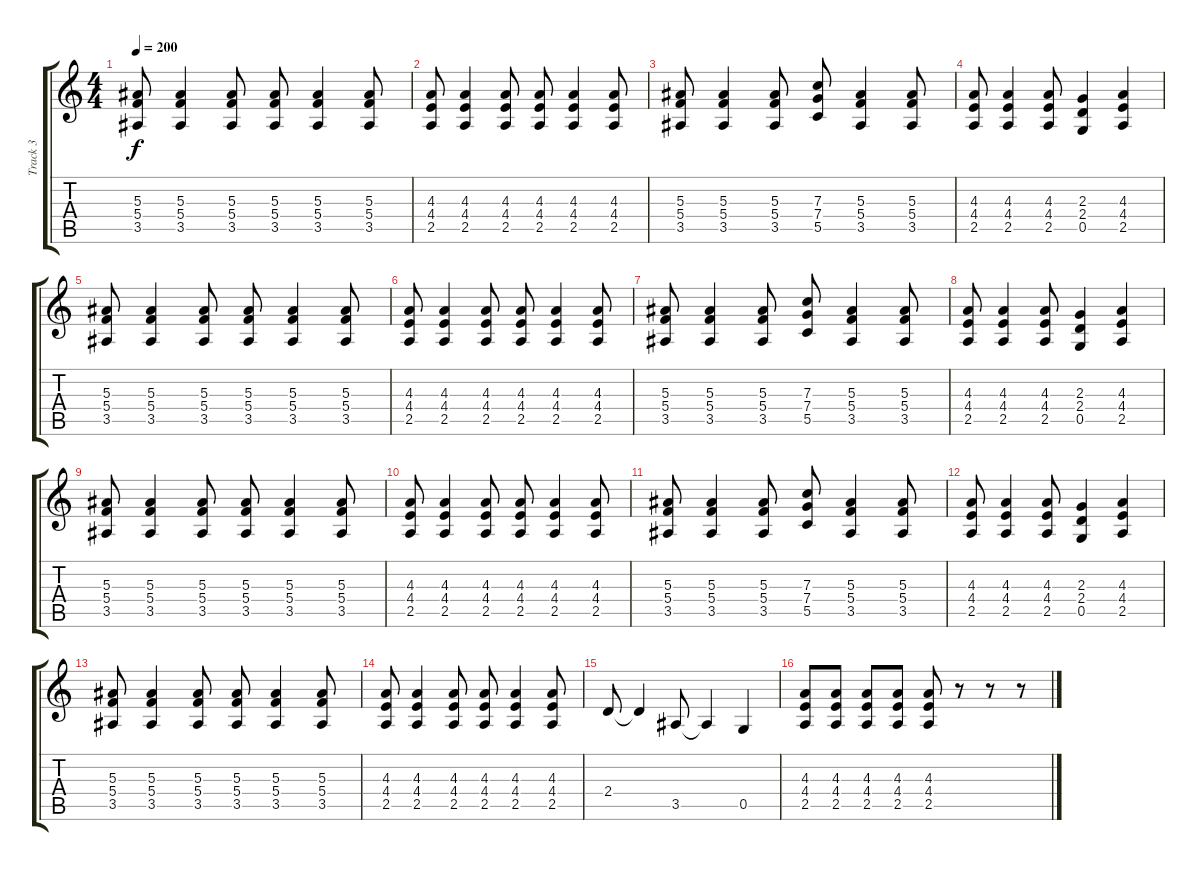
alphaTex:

\track ("Track 3" "Track 3") {instrument overdrivenguitar}
\staff {score tabs}
\tuning (D4 A3 F3 C3 G2 D2) {hide}
\ts (4 4)
\tempo 200
\clef g2
\ks c
(5.3 5.4 3.5).8{dy f} (5.3 5.4 3.5).4 (5.3 5.4 3.5).8 (5.3 5.4 3.5).8 (5.3 5.4 3.5).4 (5.3 5.4 3.5).8 |
(4.3 4.4 2.5).8 (4.3 4.4 2.5).4 (4.3 4.4 2.5).8 (4.3 4.4 2.5).8 (4.3 4.4 2.5).4 (4.3 4.4 2.5).8 |
(5.3 5.4 3.5).8 (5.3 5.4 3.5).4 (5.3 5.4 3.5).8 (7.3 7.4 5.5).8 (5.3 5.4 3.5).4 (5.3 5.4 3.5).8 |
(4.3 4.4 2.5).8 (4.3 4.4 2.5).4 (4.3 4.4 2.5).8 (2.3 2.4 0.5).4 (4.3 4.4 2.5).4 |
(5.3 5.4 3.5).8 (5.3 5.4 3.5).4 (5.3 5.4 3.5).8 (5.3 5.4 3.5).8 (5.3 5.4 3.5).4 (5.3 5.4 3.5).8 |
(4.3 4.4 2.5).8 (4.3 4.4 2.5).4 (4.3 4.4 2.5).8 (4.3 4.4 2.5).8 (4.3 4.4 2.5).4 (4.3 4.4 2.5).8 |
(5.3 5.4 3.5).8 (5.3 5.4 3.5).4 (5.3 5.4 3.5).8 (7.3 7.4 5.5).8 (5.3 5.4 3.5).4 (5.3 5.4 3.5).8 |
(4.3 4.4 2.5).8 (4.3 4.4 2.5).4 (4.3 4.4 2.5).8 (2.3 2.4 0.5).4 (4.3 4.4 2.5).4 |
(5.3 5.4 3.5).8 (5.3 5.4 3.5).4 (5.3 5.4 3.5).8 (5.3 5.4 3.5).8 (5.3 5.4 3.5).4 (5.3 5.4 3.5).8 |
(4.3 4.4 2.5).8 (4.3 4.4 2.5).4 (4.3 4.4 2.5).8 (4.3 4.4 2.5).8 (4.3 4.4 2.5).4 (4.3 4.4 2.5).8 |
(5.3 5.4 3.5).8 (5.3 5.4 3.5).4 (5.3 5.4 3.5).8 (7.3 7.4 5.5).8 (5.3 5.4 3.5).4 (5.3 5.4 3.5).8 |
(4.3 4.4 2.5).8 (4.3 4.4 2.5).4 (4.3 4.4 2.5).8 (2.3 2.4 0.5).4 (4.3 4.4 2.5).4 |
(5.3 5.4 3.5).8 (5.3 5.4 3.5).4 (5.3 5.4 3.5).8 (5.3 5.4 3.5).8 (5.3 5.4 3.5).4 (5.3 5.4 3.5).8 |
(4.3 4.4 2.5).8 (4.3 4.4 2.5).4 (4.3 4.4 2.5).8 (4.3 4.4 2.5).8 (4.3 4.4 2.5).4 (4.3 4.4 2.5).8 |
2.4.8 2.4{t}.4 3.5.8 3.5{t}.4 0.5.4 |
(4.3 4.4 2.5).8 (4.3 4.4 2.5).8 (4.3 4.4 2.5).8 (4.3 4.4 2.5).8 (4.3 4.4 2.5).8 r.8 r.8 r.8
